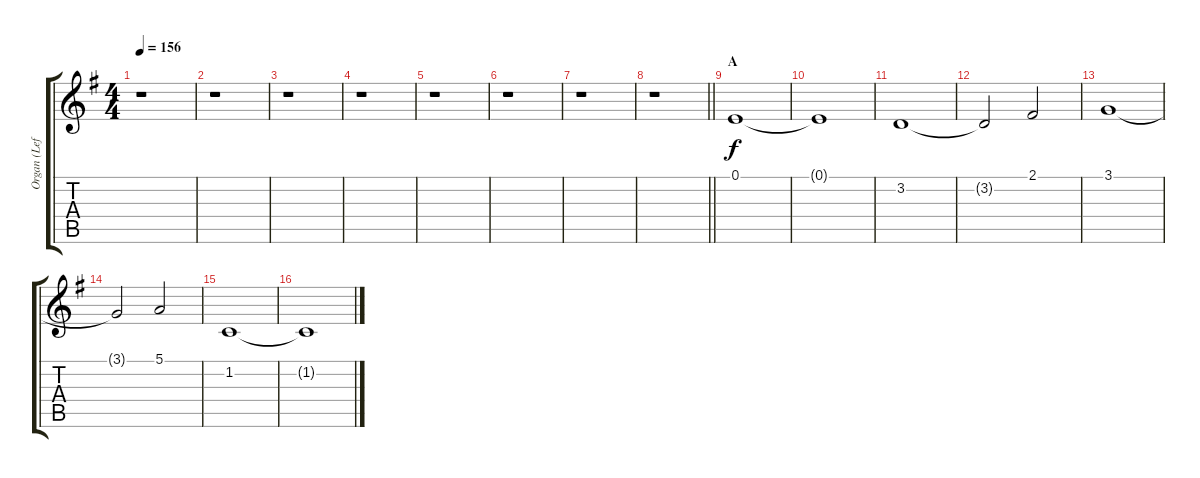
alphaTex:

\track ("Organ (Left Hand)" "Organ (Lef") {instrument drawbarorgan}
\staff {score tabs}
\tuning (E4 B3 G3 D3 A2 E2) {hide}
\ts (4 4)
\tempo 156
\clef g2
\ks g
r.1{dy f} |
r.1 |
r.1 |
r.1 |
r.1 |
r.1 |
r.1 |
\barLineRight lightlight
r.1 |
\section ("" "A")
0.1.1 |
0.1{t}.1 |
3.2.1 |
3.2{t}.2 2.1.2 |
3.1.1 |
3.1{t}.2 5.1.2 |
1.2.1 |
1.2{t}.1
